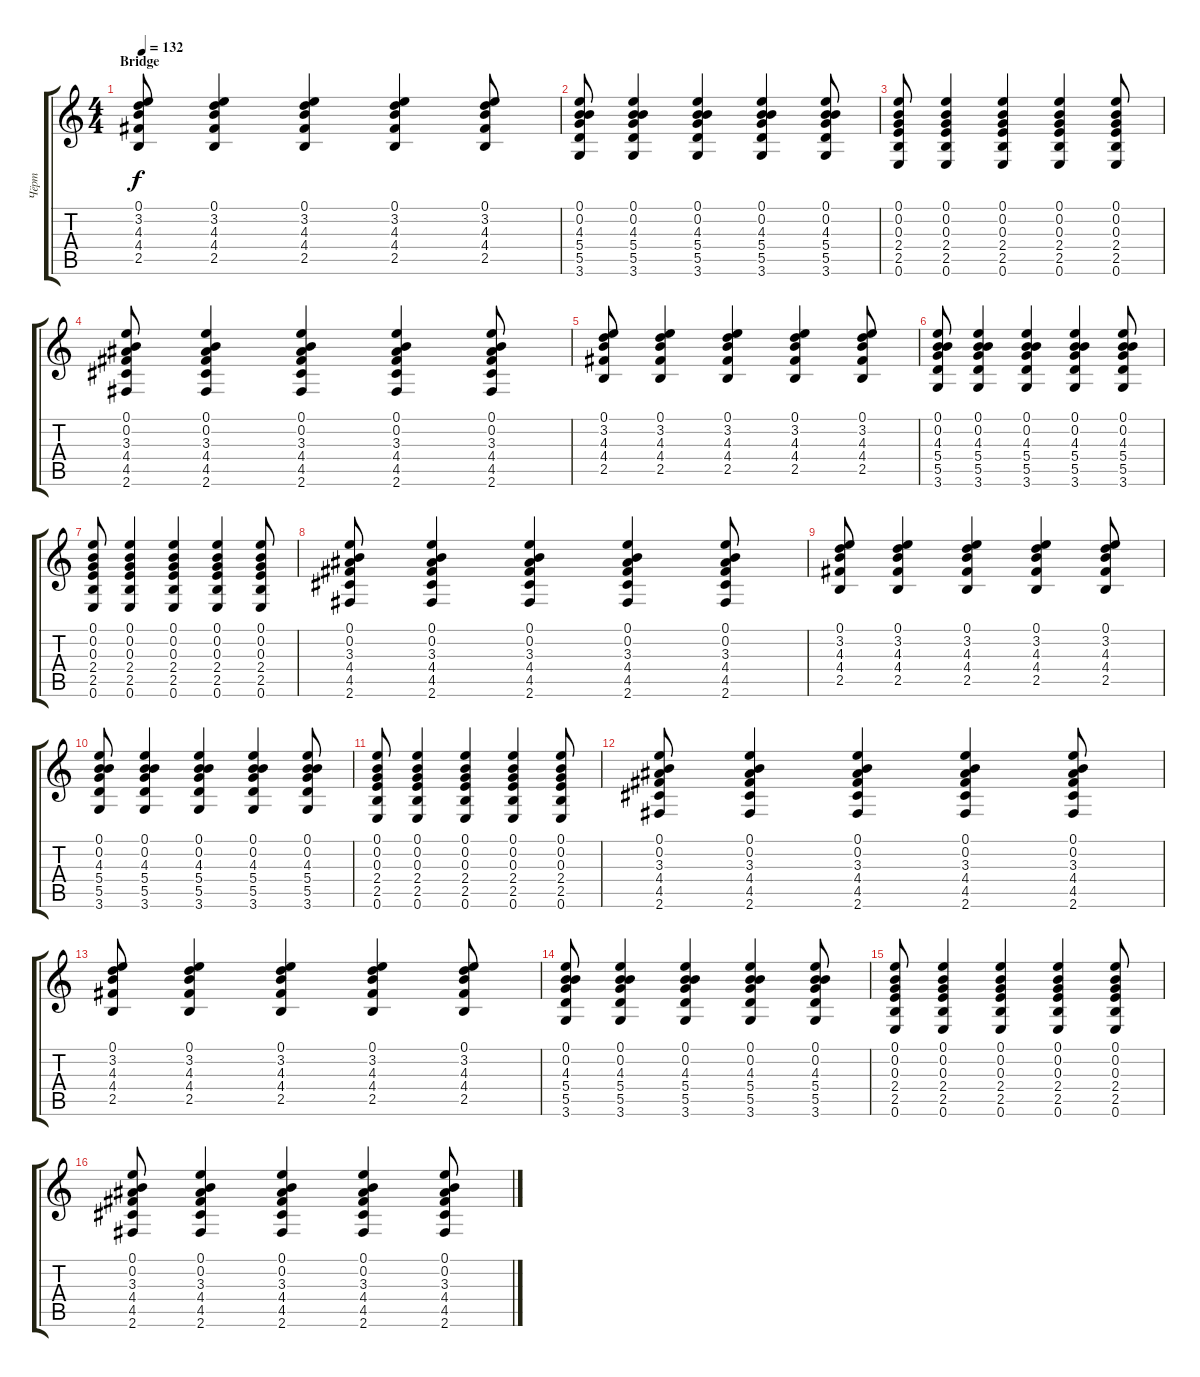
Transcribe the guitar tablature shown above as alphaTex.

\track ("Чёрт" "Чёрт") {instrument acousticguitarsteel}
\staff {score tabs}
\tuning (E4 B3 G3 D3 A2 E2) {hide}
\ts (4 4)
\section ("" "Bridge")
\tempo 132
\clef g2
\ks c
(0.1 3.2 4.3 4.4 2.5).8{dy f} (0.1 3.2 4.3 4.4 2.5).4 (0.1 3.2 4.3 4.4 2.5).4 (0.1 3.2 4.3 4.4 2.5).4 (0.1 3.2 4.3 4.4 2.5).8 |
(0.1 0.2 4.3 5.4 5.5 3.6).8 (0.1 0.2 4.3 5.4 5.5 3.6).4 (0.1 0.2 4.3 5.4 5.5 3.6).4 (0.1 0.2 4.3 5.4 5.5 3.6).4 (0.1 0.2 4.3 5.4 5.5 3.6).8 |
(0.1 0.2 0.3 2.4 2.5 0.6).8 (0.1 0.2 0.3 2.4 2.5 0.6).4 (0.1 0.2 0.3 2.4 2.5 0.6).4 (0.1 0.2 0.3 2.4 2.5 0.6).4 (0.1 0.2 0.3 2.4 2.5 0.6).8 |
(0.1 0.2 3.3 4.4 4.5 2.6).8 (0.1 0.2 3.3 4.4 4.5 2.6).4 (0.1 0.2 3.3 4.4 4.5 2.6).4 (0.1 0.2 3.3 4.4 4.5 2.6).4 (0.1 0.2 3.3 4.4 4.5 2.6).8 |
(0.1 3.2 4.3 4.4 2.5).8 (0.1 3.2 4.3 4.4 2.5).4 (0.1 3.2 4.3 4.4 2.5).4 (0.1 3.2 4.3 4.4 2.5).4 (0.1 3.2 4.3 4.4 2.5).8 |
(0.1 0.2 4.3 5.4 5.5 3.6).8 (0.1 0.2 4.3 5.4 5.5 3.6).4 (0.1 0.2 4.3 5.4 5.5 3.6).4 (0.1 0.2 4.3 5.4 5.5 3.6).4 (0.1 0.2 4.3 5.4 5.5 3.6).8 |
(0.1 0.2 0.3 2.4 2.5 0.6).8 (0.1 0.2 0.3 2.4 2.5 0.6).4 (0.1 0.2 0.3 2.4 2.5 0.6).4 (0.1 0.2 0.3 2.4 2.5 0.6).4 (0.1 0.2 0.3 2.4 2.5 0.6).8 |
(0.1 0.2 3.3 4.4 4.5 2.6).8 (0.1 0.2 3.3 4.4 4.5 2.6).4 (0.1 0.2 3.3 4.4 4.5 2.6).4 (0.1 0.2 3.3 4.4 4.5 2.6).4 (0.1 0.2 3.3 4.4 4.5 2.6).8 |
(0.1 3.2 4.3 4.4 2.5).8 (0.1 3.2 4.3 4.4 2.5).4 (0.1 3.2 4.3 4.4 2.5).4 (0.1 3.2 4.3 4.4 2.5).4 (0.1 3.2 4.3 4.4 2.5).8 |
(0.1 0.2 4.3 5.4 5.5 3.6).8 (0.1 0.2 4.3 5.4 5.5 3.6).4 (0.1 0.2 4.3 5.4 5.5 3.6).4 (0.1 0.2 4.3 5.4 5.5 3.6).4 (0.1 0.2 4.3 5.4 5.5 3.6).8 |
(0.1 0.2 0.3 2.4 2.5 0.6).8 (0.1 0.2 0.3 2.4 2.5 0.6).4 (0.1 0.2 0.3 2.4 2.5 0.6).4 (0.1 0.2 0.3 2.4 2.5 0.6).4 (0.1 0.2 0.3 2.4 2.5 0.6).8 |
(0.1 0.2 3.3 4.4 4.5 2.6).8 (0.1 0.2 3.3 4.4 4.5 2.6).4 (0.1 0.2 3.3 4.4 4.5 2.6).4 (0.1 0.2 3.3 4.4 4.5 2.6).4 (0.1 0.2 3.3 4.4 4.5 2.6).8 |
(0.1 3.2 4.3 4.4 2.5).8 (0.1 3.2 4.3 4.4 2.5).4 (0.1 3.2 4.3 4.4 2.5).4 (0.1 3.2 4.3 4.4 2.5).4 (0.1 3.2 4.3 4.4 2.5).8 |
(0.1 0.2 4.3 5.4 5.5 3.6).8 (0.1 0.2 4.3 5.4 5.5 3.6).4 (0.1 0.2 4.3 5.4 5.5 3.6).4 (0.1 0.2 4.3 5.4 5.5 3.6).4 (0.1 0.2 4.3 5.4 5.5 3.6).8 |
(0.1 0.2 0.3 2.4 2.5 0.6).8 (0.1 0.2 0.3 2.4 2.5 0.6).4 (0.1 0.2 0.3 2.4 2.5 0.6).4 (0.1 0.2 0.3 2.4 2.5 0.6).4 (0.1 0.2 0.3 2.4 2.5 0.6).8 |
(0.1 0.2 3.3 4.4 4.5 2.6).8 (0.1 0.2 3.3 4.4 4.5 2.6).4 (0.1 0.2 3.3 4.4 4.5 2.6).4 (0.1 0.2 3.3 4.4 4.5 2.6).4 (0.1 0.2 3.3 4.4 4.5 2.6).8
